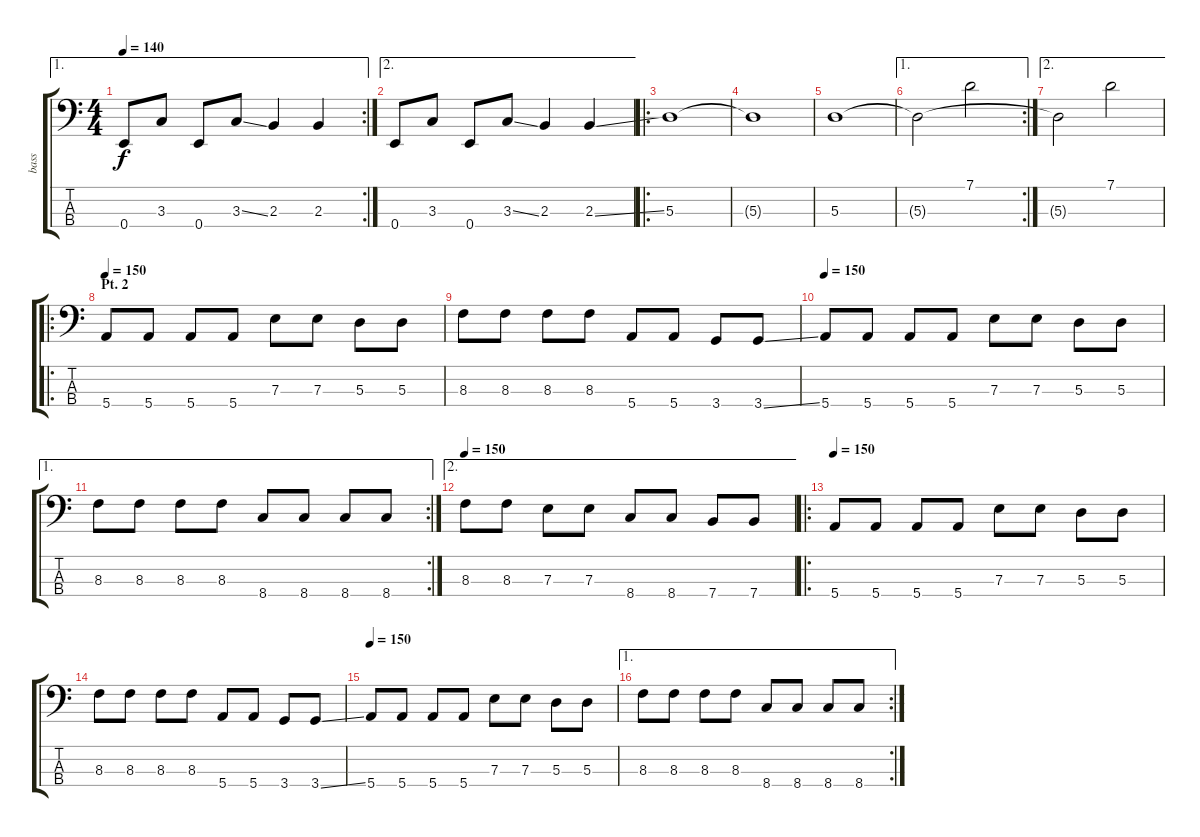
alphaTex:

\track ("bass" "bass") {instrument electricbassfinger}
\staff {score tabs}
\tuning (G2 D2 A1 E1) {hide}
\ae 1
\rc 2
\ts (4 4)
\tempo 140
\clef f4
\ks c
0.4.8{dy f} 3.3.8 0.4.8 3.3{ss}.8 2.3.4 2.3.4 |
\ae 2
0.4.8 3.3.8 0.4.8 3.3{ss}.8 2.3.4 2.3{ss}.4 |
\ro
5.3.1 |
5.3{t}.1 |
5.3.1 |
\ae 1
\rc 2
5.3{t}.2 7.1.2 |
\ae 2
5.3{t}.2 7.1.2 |
\ro
\section ("" "Pt. 2")
\tempo 150
5.4.8 5.4.8 5.4.8 5.4.8 7.3.8 7.3.8 5.3.8 5.3.8 |
8.3.8 8.3.8 8.3.8 8.3.8 5.4.8 5.4.8 3.4.8 3.4{ss}.8 |
\tempo 150
5.4.8 5.4.8 5.4.8 5.4.8 7.3.8 7.3.8 5.3.8 5.3.8 |
\ae 1
\rc 2
8.3.8 8.3.8 8.3.8 8.3.8 8.4.8 8.4.8 8.4.8 8.4.8 |
\ae 2
\tempo 150
8.3.8 8.3.8 7.3.8 7.3.8 8.4.8 8.4.8 7.4.8 7.4.8 |
\ro
\tempo 150
5.4.8 5.4.8 5.4.8 5.4.8 7.3.8 7.3.8 5.3.8 5.3.8 |
8.3.8 8.3.8 8.3.8 8.3.8 5.4.8 5.4.8 3.4.8 3.4{ss}.8 |
\tempo 150
5.4.8 5.4.8 5.4.8 5.4.8 7.3.8 7.3.8 5.3.8 5.3.8 |
\ae 1
\rc 2
8.3.8 8.3.8 8.3.8 8.3.8 8.4.8 8.4.8 8.4.8 8.4.8
